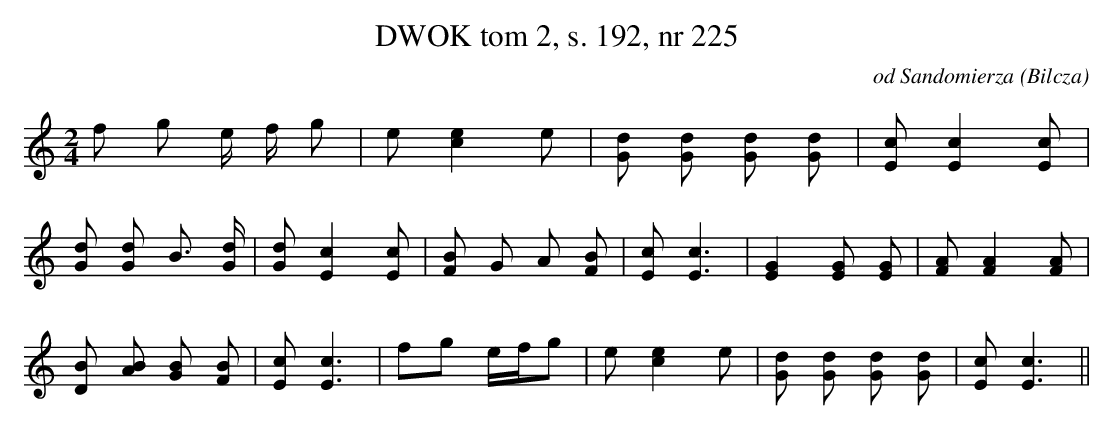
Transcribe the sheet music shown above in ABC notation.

X:1
T: DWOK tom 2, s. 192, nr 225
O: od Sandomierza (Bilcza)
L: 1/16
M: 2/4
K: C
f2 g2 e f g2 | e2 [c4e4] e2 | [G2d2] [G2d2] [G2d2] [G2d2] | [E2c2] [E4c4] [E2c2] |
[G2d2] [G2d2] B3 [Gd]| [G2d2] [E4c4] [E2c2] | [F2B2] G2 A2 [F2B2] | [E2c2] [c6E6] | [E4G4] [E2G2] [E2G2] | [F2A2] [F4A4] [F2A2] |
[D2B2] [A2B2] [G2B2] [F2B2] | [E2c2] [E6c6] | f2g2 efg2 | e2 [c4e4] e2 | [G2d2] [G2d2] [G2d2] [G2d2] | [E2c2] [E6c6] ||
